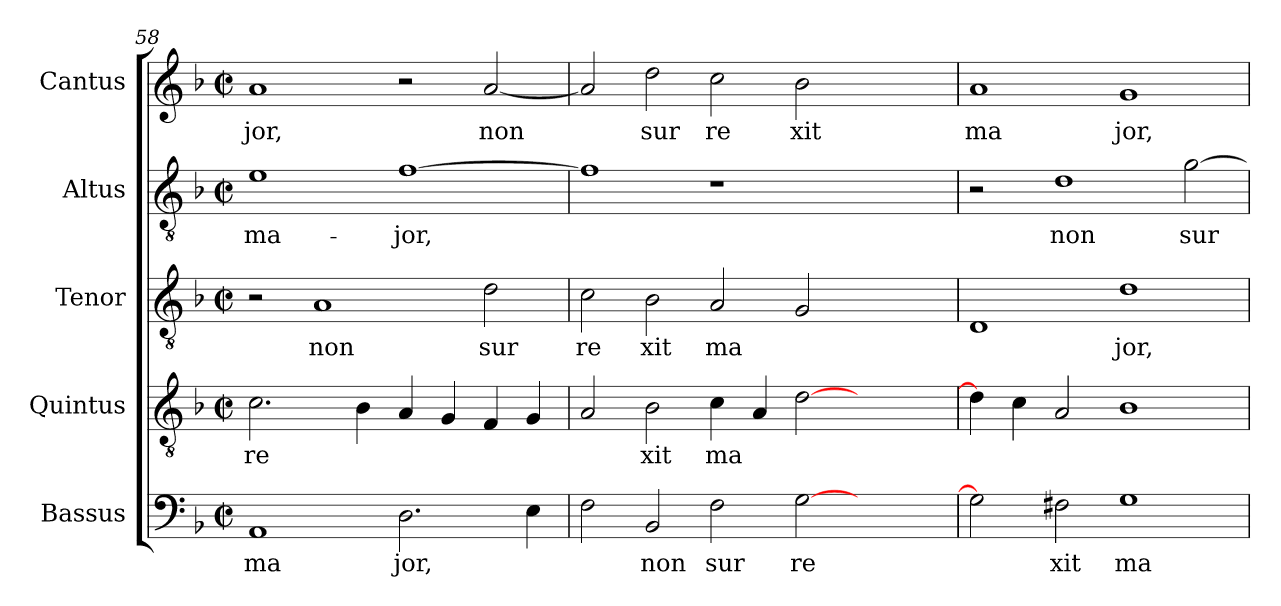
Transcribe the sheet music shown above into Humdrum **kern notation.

**kern	**text	**kern	**text	**kern	**text	**kern	**text	**kern	**text
*part5	*part5	*part4	*part4	*part3	*part3	*part2	*part2	*part1	*part1
*staff5	*staff5	*staff4	*staff4	*staff3	*staff3	*staff2	*staff2	*staff1	*staff1
*I"Bassus	*	*I"Quintus	*	*I"Tenor	*	*I"Altus	*	*I"Cantus	*
*clefF4	*	*clefGv2	*	*clefGv2	*	*clefGv2	*	*clefG2	*
*k[b-]	*	*k[b-]	*	*k[b-]	*	*k[b-]	*	*k[b-]	*
*F:	*	*F:	*	*F:	*	*F:	*	*F:	*
*M2/2	*	*M2/2	*	*M2/2	*	*M2/2	*	*M2/2	*
*met(c|)	*	*met(c|)	*	*met(c|)	*	*met(c|)	*	*met(c|)	*
=58	=58	=58	=58	=58	=58	=58	=58	=58	=58
!	!LO:LY:b:cj	!	!LO:LY:b:cj	!	!	!	!LO:LY:b:cj	!	!LO:LY:b:cj
1AA	ma	2.c\	re	2r	.	1e	ma-	1a	jor,
!	!	!	!	!	!LO:LY:b:cj	!	!	!	!
.	.	.	.	1A	non	.	.	.	.
.	.	4B-\	.	.	.	.	.	.	.
!	!LO:LY:b	!	!	!	!	!	!LO:LY:b:cj	!	!
2.D\	jor,	4A/	.	.	.	[>1f	-jor,	2r	.
.	.	4G/	.	.	.	.	.	.	.
!	!	!	!	!	!LO:LY:b:cj	!	!	!	!LO:LY:b
.	.	4F/	.	2d\	sur	.	.	[<2a/	non
4E\	.	4G/	.	.	.	.	.	.	.
=59	=59	=59	=59	=59	=59	=59	=59	=59	=59
!	!	!	!	!	!LO:LY:b:cj	!	!	!	!
2F\	.	2A/	.	2c\	re	1f]	.	2a/]	.
!	!LO:LY:b:cj	!	!LO:LY:b:cj	!	!LO:LY:b:cj	!	!	!	!LO:LY:b:cj
2BB-/	non	2B-\	xit	2B-\	xit	.	.	2dd\	sur
!	!LO:LY:b:cj	!	!LO:LY:b	!	!LO:LY:b	!LO:N:vis=1	!	!	!LO:LY:b:cj
2F\	sur	4c\	ma	2A/	ma	0r	.	2cc\	re
.	.	4A/	.	.	.	.	.	.	.
!	!LO:LY:b:cj	!	!	!	!	!	!	!	!LO:LY:b:cj
[>2G\	re	[>2d\	.	2G/	.	.	.	2b-\	xit
1ryy	.	1ryy	.	1ryy	.	.	.	1ryy	.
=60	=60	=60	=60	=60	=60	=60	=60	=60	=60
!	!	!	!	!	!	!	!	!	!LO:LY:b:cj
2G\]	.	4d\]	.	1D	.	2r	.	1a	ma
.	.	4c\	.	.	.	.	.	.	.
!	!LO:LY:b:cj	!	!	!	!	!	!LO:LY:b:cj	!	!
2F#\	xit	2A/	.	.	.	1d	non	.	.
!	!LO:LY:b:cj	!	!	!	!LO:LY:b:cj	!	!	!	!LO:LY:b:cj
1G	ma	1B-	.	1d	jor,	.	.	1g	jor,
!	!	!	!	!	!	!	!LO:LY:b	!	!
.	.	.	.	.	.	[>2g\	sur-	.	.
=	=	=	=	=	=	=	=	=	=
*-	*-	*-	*-	*-	*-	*-	*-	*-	*-
